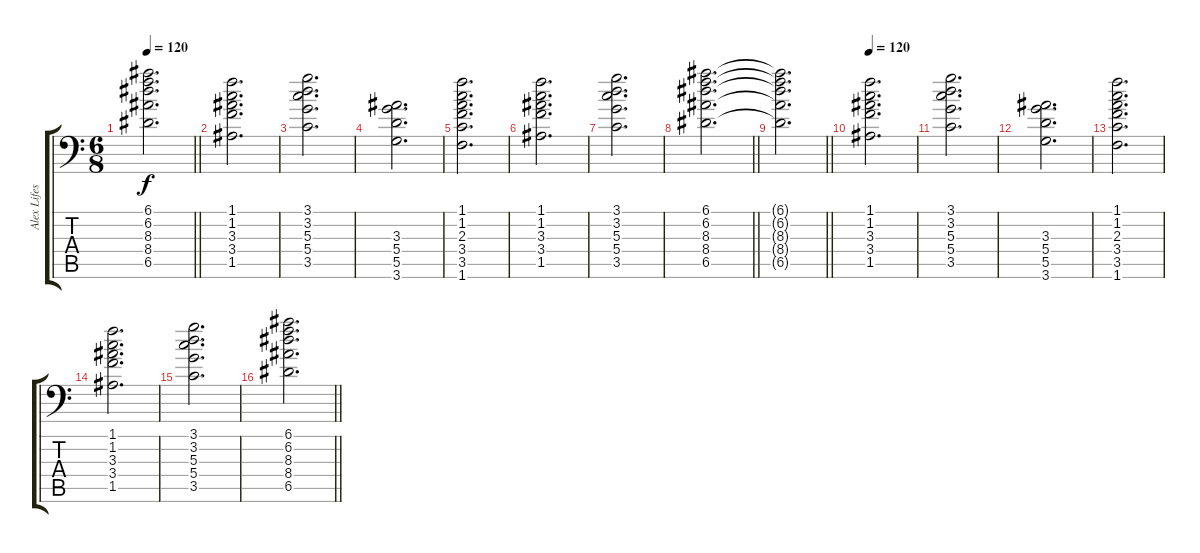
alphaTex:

\track ("Alex Lifeson Ritmo " "Alex Lifes") {instrument acousticguitarsteel bank 211}
\staff {score tabs}
\tuning (E4 B3 G3 D3 A2 E2) {hide}
\ts (6 8)
\tempo 120
\clef f4
\barLineRight lightlight
\ks c
(6.1{t} 6.2{t} 8.3{t} 8.4{t} 6.5{t}).2{d dy f} |
(1.1 1.2 3.3 3.4 1.5).2{d} |
(3.1 3.2 5.3 5.4 3.5).2{d} |
(3.3 5.4 5.5 3.6).2{d} |
(1.1 1.2 2.3 3.4 3.5 1.6).2{d} |
(1.1 1.2 3.3 3.4 1.5).2{d} |
(3.1 3.2 5.3 5.4 3.5).2{d} |
\barLineRight lightlight
(6.1 6.2 8.3 8.4 6.5).2{d} |
\barLineRight lightlight
(6.1{t} 6.2{t} 8.3{t} 8.4{t} 6.5{t}).2{d} |
\tempo 120
(1.1 1.2 3.3 3.4 1.5).2{d} |
(3.1 3.2 5.3 5.4 3.5).2{d} |
(3.3 5.4 5.5 3.6).2{d} |
(1.1 1.2 2.3 3.4 3.5 1.6).2{d} |
(1.1 1.2 3.3 3.4 1.5).2{d} |
(3.1 3.2 5.3 5.4 3.5).2{d} |
\barLineRight lightlight
(6.1 6.2 8.3 8.4 6.5).2{d}
